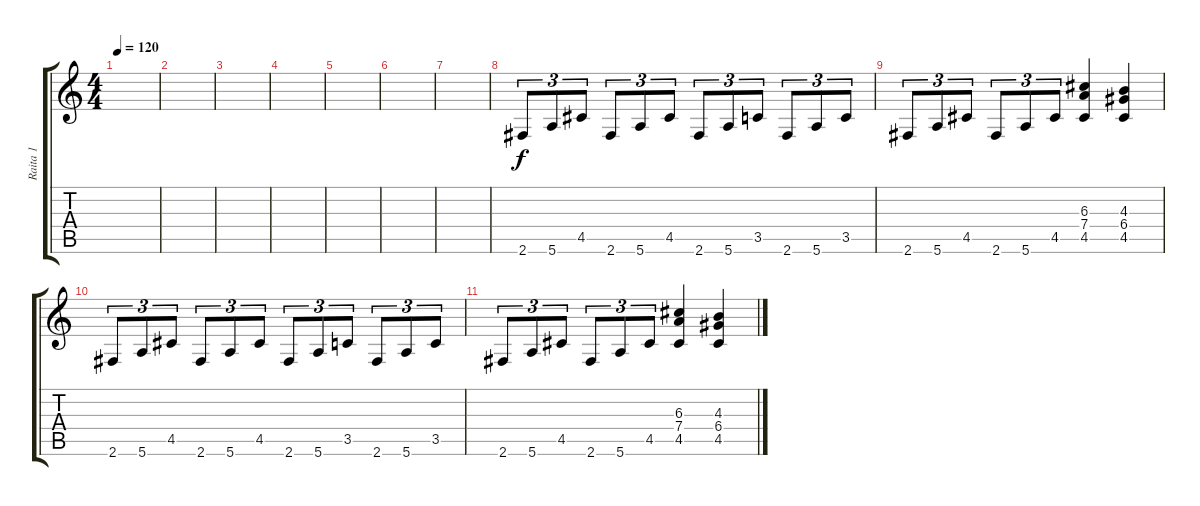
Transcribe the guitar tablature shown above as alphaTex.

\track ("Raita 1" "Raita 1") {instrument acousticguitarnylon}
\staff {score tabs}
\tuning (E4 B3 G3 D3 A2 E2) {hide}
\ts (4 4)
\tempo 120
\clef g2
\ks c
|
|
|
|
|
|
|
2.6.8{tu (3 2)} 5.6.8{tu (3 2)} 4.5.8{tu (3 2)} 2.6.8{tu (3 2)} 5.6.8{tu (3 2)} 4.5.8{tu (3 2)} 2.6.8{tu (3 2)} 5.6.8{tu (3 2)} 3.5.8{tu (3 2)} 2.6.8{tu (3 2)} 5.6.8{tu (3 2)} 3.5.8{tu (3 2)} |
2.6.8{tu (3 2)} 5.6.8{tu (3 2)} 4.5.8{tu (3 2)} 2.6.8{tu (3 2)} 5.6.8{tu (3 2)} 4.5.8{tu (3 2)} (6.3 7.4 4.5).4 (4.3 6.4 4.5).4 |
2.6.8{tu (3 2)} 5.6.8{tu (3 2)} 4.5.8{tu (3 2)} 2.6.8{tu (3 2)} 5.6.8{tu (3 2)} 4.5.8{tu (3 2)} 2.6.8{tu (3 2)} 5.6.8{tu (3 2)} 3.5.8{tu (3 2)} 2.6.8{tu (3 2)} 5.6.8{tu (3 2)} 3.5.8{tu (3 2)} |
2.6.8{tu (3 2)} 5.6.8{tu (3 2)} 4.5.8{tu (3 2)} 2.6.8{tu (3 2)} 5.6.8{tu (3 2)} 4.5.8{tu (3 2)} (6.3 7.4 4.5).4 (4.3 6.4 4.5).4
